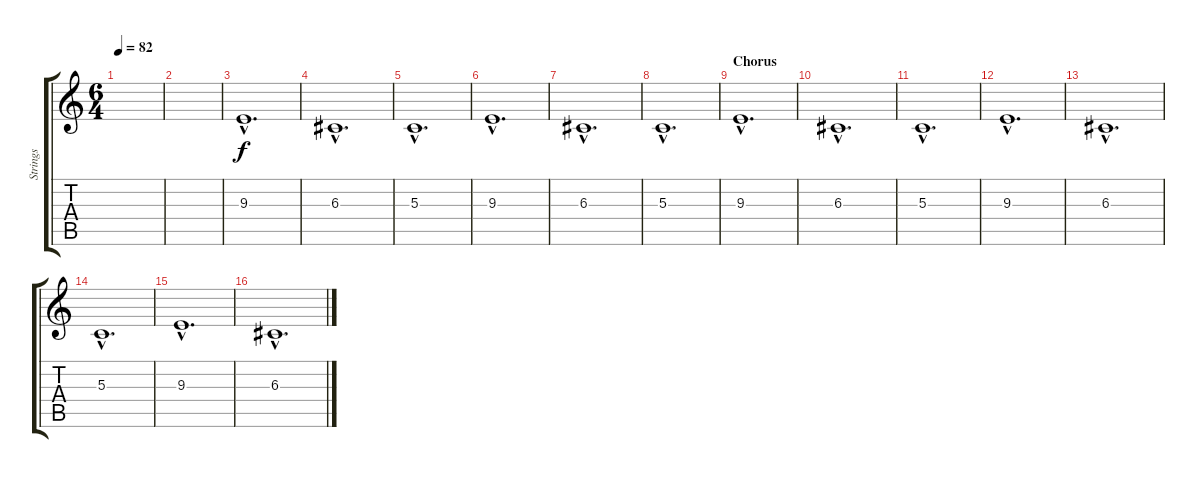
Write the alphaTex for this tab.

\track ("Strings" "Strings") {instrument stringensemble1}
\staff {score tabs}
\tuning (E4 B3 G3 D3 A2 E2) {hide}
\ts (6 4)
\tempo 82
\clef g2
\ks c
|
|
9.3{hac}.1{d} |
6.3{hac}.1{d} |
5.3{hac}.1{d} |
9.3{hac}.1{d} |
6.3{hac}.1{d} |
5.3{hac}.1{d} |
\section ("" "Chorus")
9.3{hac}.1{d} |
6.3{hac}.1{d} |
5.3{hac}.1{d} |
9.3{hac}.1{d} |
6.3{hac}.1{d} |
5.3{hac}.1{d} |
9.3{hac}.1{d} |
6.3{hac}.1{d}
